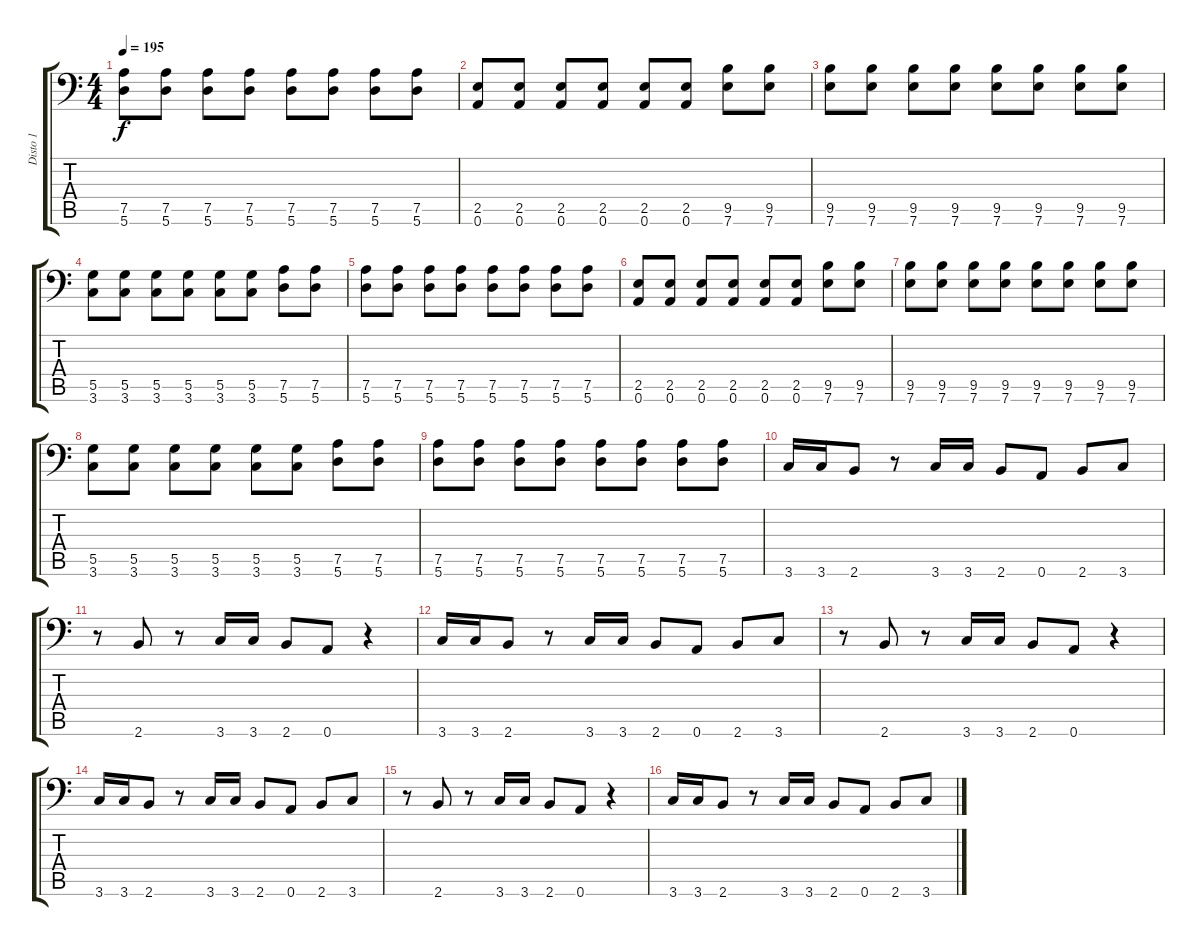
\track ("Disto 1" "Disto 1") {instrument distortionguitar}
\staff {score tabs}
\tuning (A3 E3 C3 G2 D2 A1) {hide}
\ts (4 4)
\tempo 195
\clef f4
\ks c
(7.5 5.6).8{dy f} (7.5 5.6).8 (7.5 5.6).8 (7.5 5.6).8 (7.5 5.6).8 (7.5 5.6).8 (7.5 5.6).8 (7.5 5.6).8 |
(2.5 0.6).8 (2.5 0.6).8 (2.5 0.6).8 (2.5 0.6).8 (2.5 0.6).8 (2.5 0.6).8 (9.5 7.6).8 (9.5 7.6).8 |
(9.5 7.6).8 (9.5 7.6).8 (9.5 7.6).8 (9.5 7.6).8 (9.5 7.6).8 (9.5 7.6).8 (9.5 7.6).8 (9.5 7.6).8 |
(5.5 3.6).8 (5.5 3.6).8 (5.5 3.6).8 (5.5 3.6).8 (5.5 3.6).8 (5.5 3.6).8 (7.5 5.6).8 (7.5 5.6).8 |
(7.5 5.6).8 (7.5 5.6).8 (7.5 5.6).8 (7.5 5.6).8 (7.5 5.6).8 (7.5 5.6).8 (7.5 5.6).8 (7.5 5.6).8 |
(2.5 0.6).8 (2.5 0.6).8 (2.5 0.6).8 (2.5 0.6).8 (2.5 0.6).8 (2.5 0.6).8 (9.5 7.6).8 (9.5 7.6).8 |
(9.5 7.6).8 (9.5 7.6).8 (9.5 7.6).8 (9.5 7.6).8 (9.5 7.6).8 (9.5 7.6).8 (9.5 7.6).8 (9.5 7.6).8 |
(5.5 3.6).8 (5.5 3.6).8 (5.5 3.6).8 (5.5 3.6).8 (5.5 3.6).8 (5.5 3.6).8 (7.5 5.6).8 (7.5 5.6).8 |
(7.5 5.6).8 (7.5 5.6).8 (7.5 5.6).8 (7.5 5.6).8 (7.5 5.6).8 (7.5 5.6).8 (7.5 5.6).8 (7.5 5.6).8 |
3.6.16 3.6.16 2.6.8 r.8 3.6.16 3.6.16 2.6.8 0.6.8 2.6.8 3.6.8 |
r.8 2.6.8 r.8 3.6.16 3.6.16 2.6.8 0.6.8 r.4 |
3.6.16 3.6.16 2.6.8 r.8 3.6.16 3.6.16 2.6.8 0.6.8 2.6.8 3.6.8 |
r.8 2.6.8 r.8 3.6.16 3.6.16 2.6.8 0.6.8 r.4 |
3.6.16 3.6.16 2.6.8 r.8 3.6.16 3.6.16 2.6.8 0.6.8 2.6.8 3.6.8 |
r.8 2.6.8 r.8 3.6.16 3.6.16 2.6.8 0.6.8 r.4 |
3.6.16 3.6.16 2.6.8 r.8 3.6.16 3.6.16 2.6.8 0.6.8 2.6.8 3.6.8
